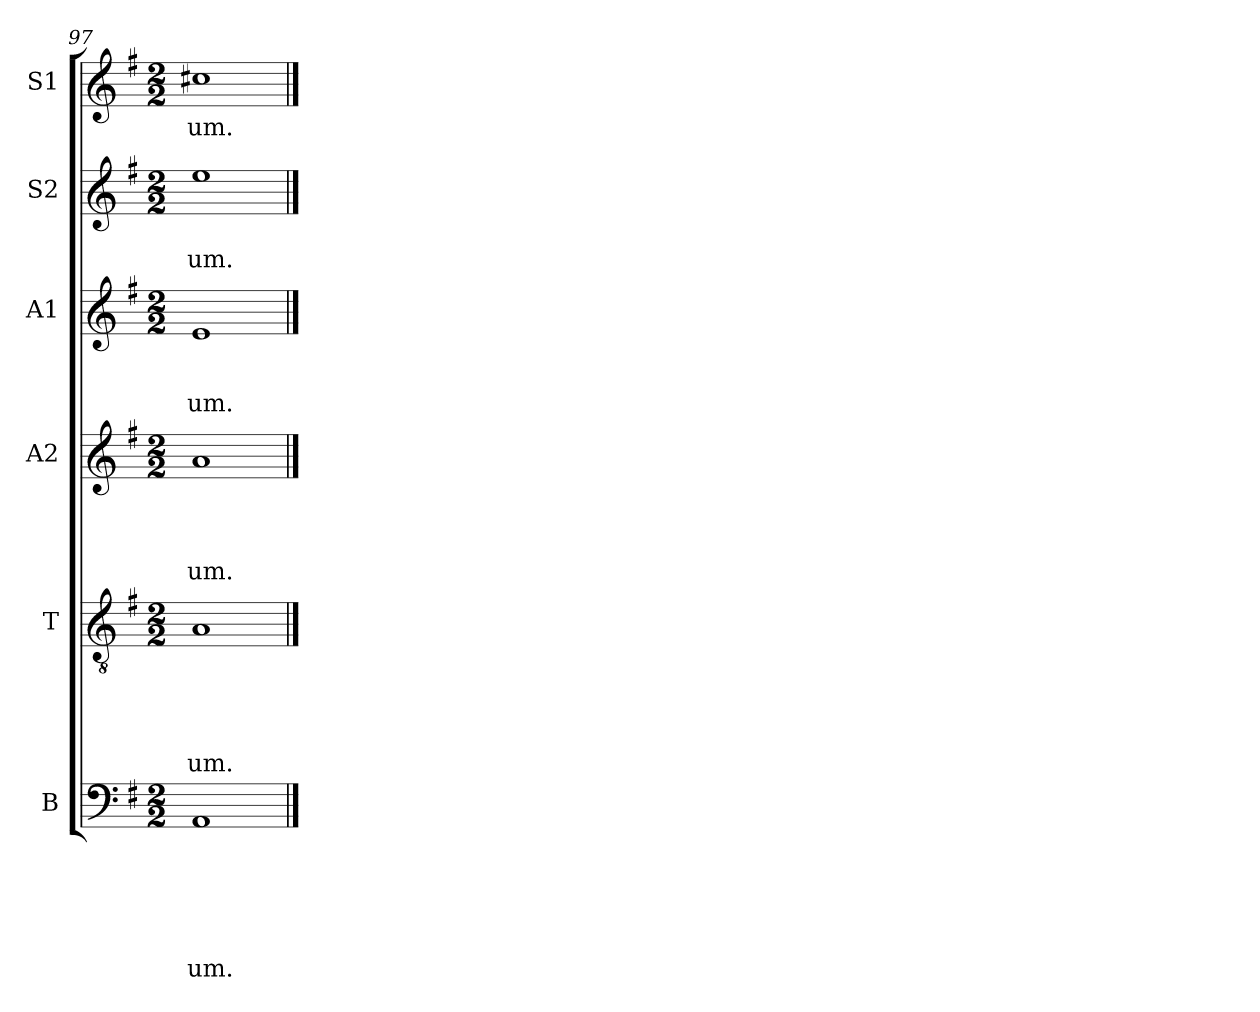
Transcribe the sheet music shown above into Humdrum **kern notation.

**kern	**text	**text	**text	**text	**text	**text	**kern	**text	**text	**text	**text	**text	**kern	**text	**text	**text	**text	**kern	**text	**text	**text	**kern	**text	**text	**kern	**text
*part6	*part6	*part6	*part6	*part6	*part6	*part6	*part5	*part5	*part5	*part5	*part5	*part5	*part4	*part4	*part4	*part4	*part4	*part3	*part3	*part3	*part3	*part2	*part2	*part2	*part1	*part1
*staff6	*staff6	*staff6	*staff6	*staff6	*staff6	*staff6	*staff5	*staff5	*staff5	*staff5	*staff5	*staff5	*staff4	*staff4	*staff4	*staff4	*staff4	*staff3	*staff3	*staff3	*staff3	*staff2	*staff2	*staff2	*staff1	*staff1
*I"B	*	*	*	*	*	*	*I"T	*	*	*	*	*	*I"A2	*	*	*	*	*I"A1	*	*	*	*I"S2	*	*	*I"S1	*
*clefF4	*	*	*	*	*	*	*clefGv2	*	*	*	*	*	*clefG2	*	*	*	*	*clefG2	*	*	*	*clefG2	*	*	*clefG2	*
*k[f#]	*	*	*	*	*	*	*k[f#]	*	*	*	*	*	*k[f#]	*	*	*	*	*k[f#]	*	*	*	*k[f#]	*	*	*k[f#]	*
*G:	*	*	*	*	*	*	*G:	*	*	*	*	*	*G:	*	*	*	*	*G:	*	*	*	*G:	*	*	*G:	*
*M2/2	*	*	*	*	*	*	*M2/2	*	*	*	*	*	*M2/2	*	*	*	*	*M2/2	*	*	*	*M2/2	*	*	*M2/2	*
=97	=97	=97	=97	=97	=97	=97	=97	=97	=97	=97	=97	=97	=97	=97	=97	=97	=97	=97	=97	=97	=97	=97	=97	=97	=97	=97
!	!	!	!	!	!	!LO:LY:b	!	!	!	!	!	!LO:LY:b	!	!	!	!	!LO:LY:b	!	!	!	!LO:LY:b	!	!	!LO:LY:b	!	!LO:LY:b
1AA	.	.	.	.	.	-um.	1A	.	.	.	.	-um.	1a	.	.	.	-um.	1e	.	.	-um.	1ee	.	-um.	1cc#X	-um.
==	==	==	==	==	==	==	==	==	==	==	==	==	==	==	==	==	==	==	==	==	==	==	==	==	==	==
*-	*-	*-	*-	*-	*-	*-	*-	*-	*-	*-	*-	*-	*-	*-	*-	*-	*-	*-	*-	*-	*-	*-	*-	*-	*-	*-
